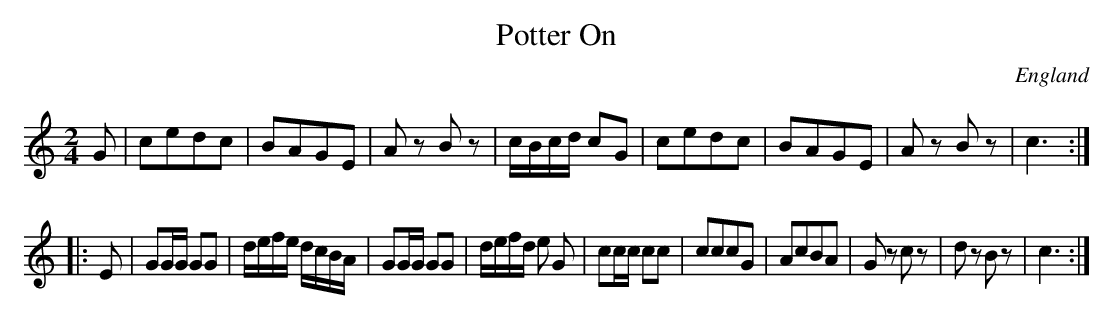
X:1
T:Potter On
L:1/8
M:2/4
O:England
K:C major
G | cedc | BAGE | Az Bz | c/B/c/d/ cG | cedc | BAGE | Az Bz | c3 ::
E | GG/G/ GG | d/e/f/e/ d/c/B/A/ | GG/G/ GG | d/e/f/d/ e\
G | cc/c/ cc | cccG | AcBA | Gz cz | dz Bz | c3 :|
